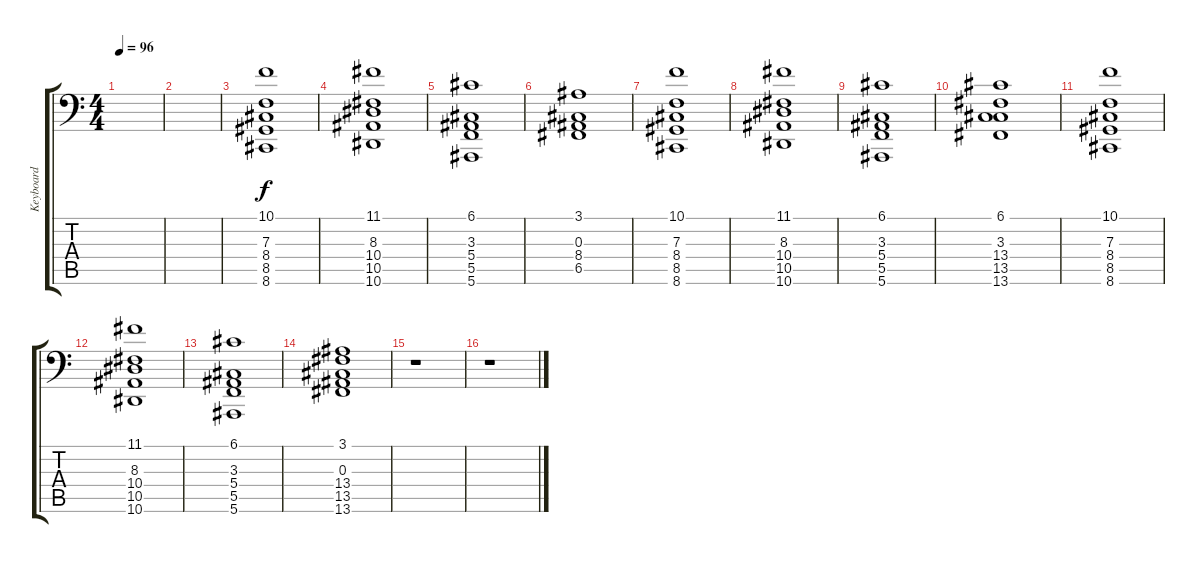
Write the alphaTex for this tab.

\track ("Keyboard" "Keyboard") {instrument stringensemble1}
\staff {score tabs}
\tuning (G3 D3 Bb2 F2 C2 F1) {hide}
\ts (4 4)
\tempo 96
\clef f4
\ks c
|
|
(10.1 7.3 8.4 8.5 8.6).1 |
(11.1 8.3 10.4 10.5 10.6).1 |
(6.1 3.3 5.4 5.5 5.6).1 |
(3.1 0.3 8.4 6.5).1 |
(10.1 7.3 8.4 8.5 8.6).1 |
(11.1 8.3 10.4 10.5 10.6).1 |
(6.1 3.3 5.4 5.5 5.6).1 |
(6.1 3.3 13.4 13.5 13.6).1 |
(10.1 7.3 8.4 8.5 8.6).1 |
(11.1 8.3 10.4 10.5 10.6).1 |
(6.1 3.3 5.4 5.5 5.6).1 |
(3.1 0.3 13.4 13.5 13.6).1 |
r.1 |
r.1
